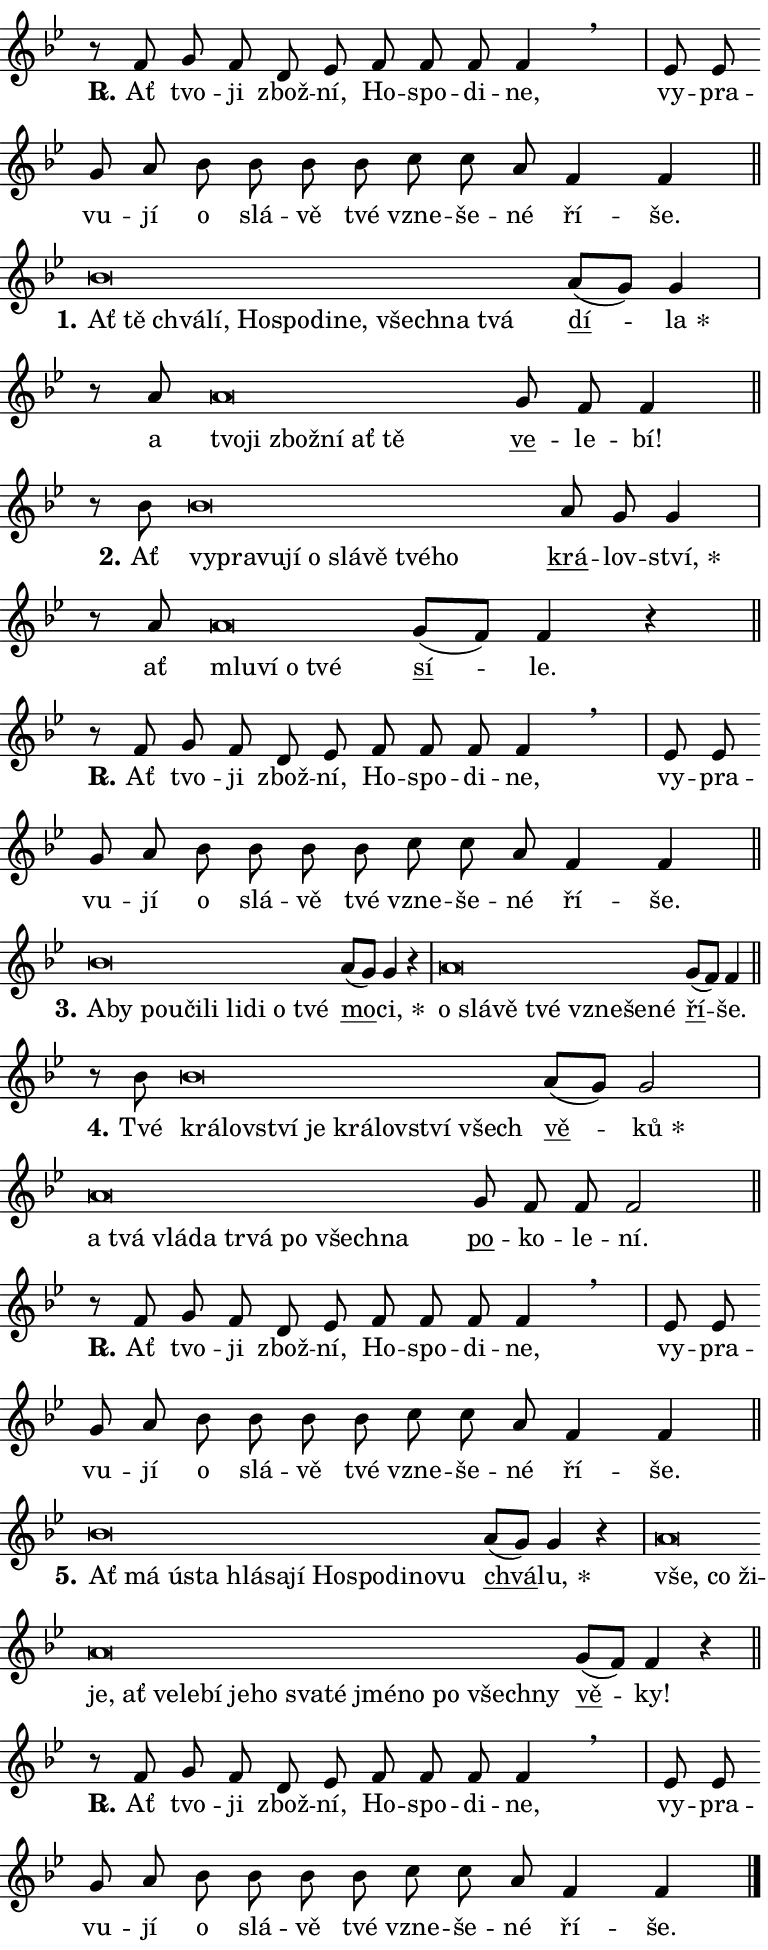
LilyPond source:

\version "2.24.0"
\header { tagline = "" }
\paper {
  indent = 0\cm
  top-margin = 0\cm
  right-margin = 0.13\cm % to fit lyric hyphens
  bottom-margin = 0\cm
  left-margin = 0\cm
  paper-width = 13\cm
  page-breaking = #ly:one-page-breaking
  system-system-spacing.basic-distance = #11
  score-system-spacing.basic-distance = #11
  ragged-last = ##f
}


%% Author: Thomas Morley
%% https://lists.gnu.org/archive/html/lilypond-user/2020-05/msg00002.html
#(define (line-position grob)
"Returns position of @var[grob} in current system:
   @code{'start}, if at first time-step
   @code{'end}, if at last time-step
   @code{'middle} otherwise
"
  (let* ((col (ly:item-get-column grob))
         (ln (ly:grob-object col 'left-neighbor))
         (rn (ly:grob-object col 'right-neighbor))
         (col-to-check-left (if (ly:grob? ln) ln col))
         (col-to-check-right (if (ly:grob? rn) rn col))
         (break-dir-left
           (and
             (ly:grob-property col-to-check-left 'non-musical #f)
             (ly:item-break-dir col-to-check-left)))
         (break-dir-right
           (and
             (ly:grob-property col-to-check-right 'non-musical #f)
             (ly:item-break-dir col-to-check-right))))
        (cond ((eqv? 1 break-dir-left) 'start)
              ((eqv? -1 break-dir-right) 'end)
              (else 'middle))))

#(define (tranparent-at-line-position vctor)
  (lambda (grob)
  "Relying on @code{line-position} select the relevant enry from @var{vctor}.
Used to determine transparency,"
    (case (line-position grob)
      ((end) (not (vector-ref vctor 0)))
      ((middle) (not (vector-ref vctor 1)))
      ((start) (not (vector-ref vctor 2))))))

noteHeadBreakVisibility =
#(define-music-function (break-visibility)(vector?)
"Makes @code{NoteHead}s transparent relying on @var{break-visibility}"
#{
  \override NoteHead.transparent =
    #(tranparent-at-line-position break-visibility)
#})

#(define delete-ledgers-for-transparent-note-heads
  (lambda (grob)
    "Reads whether a @code{NoteHead} is transparent.
If so this @code{NoteHead} is removed from @code{'note-heads} from
@var{grob}, which is supposed to be @code{LedgerLineSpanner}.
As a result ledgers are not printed for this @code{NoteHead}"
    (let* ((nhds-array (ly:grob-object grob 'note-heads))
           (nhds-list
             (if (ly:grob-array? nhds-array)
                 (ly:grob-array->list nhds-array)
                 '()))
           ;; Relies on the transparent-property being done before
           ;; Staff.LedgerLineSpanner.after-line-breaking is executed.
           ;; This is fragile ...
           (to-keep
             (remove
               (lambda (nhd)
                 (ly:grob-property nhd 'transparent #f))
               nhds-list)))
      ;; TODO find a better method to iterate over grob-arrays, similiar
      ;; to filter/remove etc for lists
      ;; For now rebuilt from scratch
      (set! (ly:grob-object grob 'note-heads)  '())
      (for-each
        (lambda (nhd)
          (ly:pointer-group-interface::add-grob grob 'note-heads nhd))
        to-keep))))

squashNotes = {
  \override NoteHead.X-extent = #'(-0.2 . 0.2)
  \override NoteHead.Y-extent = #'(-0.75 . 0)
  \override NoteHead.stencil =
    #(lambda (grob)
       (let ((pos (ly:grob-property grob 'staff-position)))
         (begin
           (if (< pos -7) (display "ERROR: Lower brevis then expected\n") (display ""))
           (if (<= pos -6) ly:text-interface::print ly:note-head::print))))
}
unSquashNotes = {
  \revert NoteHead.X-extent
  \revert NoteHead.Y-extent
  \revert NoteHead.stencil
}

hideNotes = \noteHeadBreakVisibility #begin-of-line-visible
unHideNotes = \noteHeadBreakVisibility #all-visible

% work-around for resetting accidentals
% https://lilypond.org/doc/v2.23/Documentation/notation/displaying-rhythms#unmetered-music
cadenzaMeasure = {
  \cadenzaOff
  \partial 1024 s1024
  \cadenzaOn
}

#(define-markup-command (accent layout props text) (markup?)
  "Underline accented syllable"
  (interpret-markup layout props
    #{\markup \override #'(offset . 4.3) \underline { #text }#}))

responsum = \markup \concat {
  "R" \hspace #-1.05 \path #0.1 #'((moveto 0 0.07) (lineto 0.9 0.8)) \hspace #0.05 "."
}

spaceSize = #0.6828661417322834 % exact space size for TeX Gyre Schola

\layout {
  \context {
    \Staff
    \remove "Time_signature_engraver"
    \override LedgerLineSpanner.after-line-breaking = #delete-ledgers-for-transparent-note-heads
  }
  \context {
    \Lyrics {
      \override LyricSpace.minimum-distance = \spaceSize
      \override LyricText.font-name = #"TeX Gyre Schola"
      \override LyricText.font-size = 1
      \override StanzaNumber.font-name = #"TeX Gyre Schola Bold"
      \override StanzaNumber.font-size = 1
    }
  }
  \context {
    \Score 
    \override NoteHead.text =
      #(lambda (grob) 
        (let ((pos (ly:grob-property grob 'staff-position)))
          #{\markup {
            \combine
              \halign #-0.55 \raise #(if (= pos -6) 0 0.5) \override #'(thickness . 2) \draw-line #'(3.2 . 0)
              \musicglyph "noteheads.sM1"
          }#}))
  }
}

% magnetic-lyrics.ily
%
%   written by
%     Jean Abou Samra <jean@abou-samra.fr>
%     Werner Lemberg <wl@gnu.org>
%
%   adapted by
%     Jiri Hon <jiri.hon@gmail.com>
%
% Version 2022-Apr-15

% https://www.mail-archive.com/lilypond-user@gnu.org/msg149350.html

#(define (Left_hyphen_pointer_engraver context)
   "Collect syllable-hyphen-syllable occurrences in lyrics and store
them in properties.  This engraver only looks to the left.  For
example, if the lyrics input is @code{foo -- bar}, it does the
following.

@itemize @bullet
@item
Set the @code{text} property of the @code{LyricHyphen} grob between
@q{foo} and @q{bar} to @code{foo}.

@item
Set the @code{left-hyphen} property of the @code{LyricText} grob with
text @q{foo} to the @code{LyricHyphen} grob between @q{foo} and
@q{bar}.
@end itemize

Use this auxiliary engraver in combination with the
@code{lyric-@/text::@/apply-@/magnetic-@/offset!} hook."
   (let ((hyphen #f)
         (text #f))
     (make-engraver
      (acknowledgers
       ((lyric-syllable-interface engraver grob source-engraver)
        (set! text grob)))
      (end-acknowledgers
       ((lyric-hyphen-interface engraver grob source-engraver)
        ;(when (not (grob::has-interface grob 'lyric-space-interface))
          (set! hyphen grob)));)
      ((stop-translation-timestep engraver)
       (when (and text hyphen)
         (ly:grob-set-object! text 'left-hyphen hyphen))
       (set! text #f)
       (set! hyphen #f)))))

#(define (lyric-text::apply-magnetic-offset! grob)
   "If the space between two syllables is less than the value in
property @code{LyricText@/.details@/.squash-threshold}, move the right
syllable to the left so that it gets concatenated with the left
syllable.

Use this function as a hook for
@code{LyricText@/.after-@/line-@/breaking} if the
@code{Left_@/hyphen_@/pointer_@/engraver} is active."
   (let ((hyphen (ly:grob-object grob 'left-hyphen #f)))
     (when hyphen
       (let ((left-text (ly:spanner-bound hyphen LEFT)))
         (when (grob::has-interface left-text 'lyric-syllable-interface)
           (let* ((common (ly:grob-common-refpoint grob left-text X))
                  (this-x-ext (ly:grob-extent grob common X))
                  (left-x-ext
                   (begin
                     ;; Trigger magnetism for left-text.
                     (ly:grob-property left-text 'after-line-breaking)
                     (ly:grob-extent left-text common X)))
                  ;; `delta` is the gap width between two syllables.
                  (delta (- (interval-start this-x-ext)
                            (interval-end left-x-ext)))
                  (details (ly:grob-property grob 'details))
                  (threshold (assoc-get 'squash-threshold details 0.2)))
             (when (< delta threshold)
               (let* (;; We have to manipulate the input text so that
                      ;; ligatures crossing syllable boundaries are not
                      ;; disabled.  For languages based on the Latin
                      ;; script this is essentially a beautification.
                      ;; However, for non-Western scripts it can be a
                      ;; necessity.
                      (lt (ly:grob-property left-text 'text))
                      (rt (ly:grob-property grob 'text))
                      (is-space (grob::has-interface hyphen 'lyric-space-interface))
                      (space (if is-space " " ""))
                      (extra-delta (if is-space spaceSize 0))
                      ;; Append new syllable.
                      (ltrt-space (if (and (string? lt) (string? rt))
                                (string-append lt space rt)
                                (make-concat-markup (list lt space rt))))
                      ;; Right-align `ltrt` to the right side.
                      (ltrt-space-markup (grob-interpret-markup
                               grob
                               (make-translate-markup
                                (cons (interval-length this-x-ext) 0)
                                (make-right-align-markup ltrt-space)))))
                 (begin
                   ;; Don't print `left-text`.
                   (ly:grob-set-property! left-text 'stencil #f)
                   ;; Set text and stencil (which holds all collected
                   ;; syllables so far) and shift it to the left.
                   (ly:grob-set-property! grob 'text ltrt-space)
                   (ly:grob-set-property! grob 'stencil ltrt-space-markup)
                   (ly:grob-translate-axis! grob (- (- delta extra-delta)) X))))))))))


#(define (lyric-hyphen::displace-bounds-first grob)
   ;; Make very sure this callback isn't triggered too early.
   (let ((left (ly:spanner-bound grob LEFT))
         (right (ly:spanner-bound grob RIGHT)))
     (ly:grob-property left 'after-line-breaking)
     (ly:grob-property right 'after-line-breaking)
     (ly:lyric-hyphen::print grob)))

squashThreshold = #0.4

\layout {
  \context {
    \Lyrics
    \consists #Left_hyphen_pointer_engraver
    \override LyricText.after-line-breaking =
      #lyric-text::apply-magnetic-offset!
    \override LyricHyphen.stencil = #lyric-hyphen::displace-bounds-first
    \override LyricText.details.squash-threshold = \squashThreshold
    \override LyricHyphen.minimum-distance = 0
    \override LyricHyphen.minimum-length = \squashThreshold
  }
}

squashText = \override LyricText.details.squash-threshold = 9999
unSquashText = \override LyricText.details.squash-threshold = \squashThreshold

leftText = \override LyricText.self-alignment-X = #LEFT
unLeftText = \revert LyricText.self-alignment-X

starOffset = #(lambda (grob) 
                (let ((x_offset (ly:self-alignment-interface::aligned-on-x-parent grob)))
                  (if (= x_offset 0) 0 (+ x_offset 1.2))))

star = #(define-music-function (syllable)(string?)
"Append star separator at the end of a syllable"
#{
  \once \override LyricText.X-offset = #starOffset
  \lyricmode { \markup {
    #syllable
    \override #'((font-name . "TeX Gyre Schola Bold")) \hspace #0.2 \lower #0.65 \larger "*"
  } }
#})

starAccent = #(define-music-function (syllable)(string?)
"Append star separator at the end of a syllable and make accent"
#{
  \once \override LyricText.X-offset = #starOffset
  \lyricmode { \markup {
    \accent #syllable
    \override #'((font-name . "TeX Gyre Schola Bold")) \hspace #0.2 \lower #0.65 \larger "*"
  } }
#})

breath = #(define-music-function (syllable)(string?)
"Append breathing indicator at the end of a syllable"
#{
  \lyricmode { \markup { #syllable "+" } }
#})

optionalBreath = #(define-music-function (syllable)(string?)
"Append optional breathing indicator at the end of a syllable"
#{
  \lyricmode { \markup { #syllable "(+)" } }
#})


\score {
    <<
        \new Voice = "melody" { \cadenzaOn \key bes \major \relative { r8 f' g f d es \bar "" f f f f4 \breathe \cadenzaMeasure \bar "|" es8 es \bar "" g a \bar "" bes bes \bar "" bes bes \bar "" c c a f4 f \cadenzaMeasure \bar "||" \break } }
        \new Lyrics \lyricsto "melody" { \lyricmode { \set stanza = \responsum
Ať tvo -- ji zbož -- ní, Ho -- spo -- di -- ne, vy -- pra -- vu -- jí o slá -- vě tvé vzne -- še -- né ří -- še. } }
    >>
    \layout {}
}

\score {
    <<
        \new Voice = "melody" { \cadenzaOn \key bes \major \relative { \squashNotes bes'\breve*1/16 \hideNotes \breve*1/16 \bar "" \breve*1/16 \bar "" \breve*1/16 \bar "" \breve*1/16 \bar "" \breve*1/16 \bar "" \breve*1/16 \bar "" \breve*1/16 \bar "" \breve*1/16 \bar "" \breve*1/16 \breve*1/16 \bar "" \unHideNotes \unSquashNotes \bar "" a8[( g)] g4 \cadenzaMeasure \bar "|" r8 a8 \squashNotes a\breve*1/16 \hideNotes \breve*1/16 \bar "" \breve*1/16 \bar "" \breve*1/16 \bar "" \breve*1/16 \breve*1/16 \bar "" \unHideNotes \unSquashNotes \bar "" g8 f f4 \cadenzaMeasure \bar "||" \break } }
        \new Lyrics \lyricsto "melody" { \lyricmode { \set stanza = "1."
\leftText Ať \squashText tě chvá -- lí, Ho -- spo -- di -- ne, všech -- na tvá \unLeftText \unSquashText \markup \accent dí -- \star la a \leftText tvo -- \squashText ji zbož -- ní ať tě \unLeftText \unSquashText \markup \accent ve -- le -- bí! } }
    >>
    \layout {}
}

\score {
    <<
        \new Voice = "melody" { \cadenzaOn \key bes \major \relative { r8 bes'8 \squashNotes bes\breve*1/16 \hideNotes \breve*1/16 \bar "" \breve*1/16 \bar "" \breve*1/16 \bar "" \breve*1/16 \bar "" \breve*1/16 \bar "" \breve*1/16 \bar "" \breve*1/16 \breve*1/16 \bar "" \unHideNotes \unSquashNotes \bar "" a8 g g4 \cadenzaMeasure \bar "|" r8 a8 \squashNotes a\breve*1/16 \hideNotes \breve*1/16 \bar "" \breve*1/16 \breve*1/16 \bar "" \unHideNotes \unSquashNotes \bar "" g8[( f)] f4 r \cadenzaMeasure \bar "||" \break } }
        \new Lyrics \lyricsto "melody" { \lyricmode { \set stanza = "2."
Ať \leftText vy -- \squashText pra -- vu -- jí o slá -- vě tvé -- ho \unLeftText \unSquashText \markup \accent krá -- lov -- \star ství, ať \leftText mlu -- \squashText ví o tvé \unLeftText \unSquashText \markup \accent sí -- le. } }
    >>
    \layout {}
}

\score {
    <<
        \new Voice = "melody" { \cadenzaOn \key bes \major \relative { r8 f' g f d es \bar "" f f f f4 \breathe \cadenzaMeasure \bar "|" es8 es \bar "" g a \bar "" bes bes \bar "" bes bes \bar "" c c a f4 f \cadenzaMeasure \bar "||" \break } }
        \new Lyrics \lyricsto "melody" { \lyricmode { \set stanza = \responsum
Ať tvo -- ji zbož -- ní, Ho -- spo -- di -- ne, vy -- pra -- vu -- jí o slá -- vě tvé vzne -- še -- né ří -- še. } }
    >>
    \layout {}
}

\score {
    <<
        \new Voice = "melody" { \cadenzaOn \key bes \major \relative { \squashNotes bes'\breve*1/16 \hideNotes \breve*1/16 \bar "" \breve*1/16 \bar "" \breve*1/16 \bar "" \breve*1/16 \bar "" \breve*1/16 \bar "" \breve*1/16 \bar "" \breve*1/16 \bar "" \breve*1/16 \breve*1/16 \bar "" \unHideNotes \unSquashNotes \bar "" a8[( g)] g4 r \cadenzaMeasure \bar "|" \squashNotes a\breve*1/16 \hideNotes \breve*1/16 \bar "" \breve*1/16 \bar "" \breve*1/16 \bar "" \breve*1/16 \bar "" \breve*1/16 \breve*1/16 \bar "" \unHideNotes \unSquashNotes \bar "" g8[( f)] f4 \cadenzaMeasure \bar "||" \break } }
        \new Lyrics \lyricsto "melody" { \lyricmode { \set stanza = "3."
\leftText A -- \squashText by po -- u -- či -- li li -- di o tvé \unLeftText \unSquashText \markup \accent mo -- \star ci, \leftText o \squashText slá -- vě tvé vzne -- še -- né \unLeftText \unSquashText \markup \accent ří -- še. } }
    >>
    \layout {}
}

\score {
    <<
        \new Voice = "melody" { \cadenzaOn \key bes \major \relative { r8 bes'8 \squashNotes bes\breve*1/16 \hideNotes \breve*1/16 \bar "" \breve*1/16 \bar "" \breve*1/16 \bar "" \breve*1/16 \bar "" \breve*1/16 \bar "" \breve*1/16 \breve*1/16 \bar "" \unHideNotes \unSquashNotes \bar "" a8[( g)] g2 \cadenzaMeasure \bar "|" \squashNotes a\breve*1/16 \hideNotes \breve*1/16 \bar "" \breve*1/16 \bar "" \breve*1/16 \bar "" \breve*1/16 \bar "" \breve*1/16 \bar "" \breve*1/16 \bar "" \breve*1/16 \breve*1/16 \bar "" \unHideNotes \unSquashNotes \bar "" g8 f f f2 \cadenzaMeasure \bar "||" \break } }
        \new Lyrics \lyricsto "melody" { \lyricmode { \set stanza = "4."
Tvé \leftText krá -- \squashText lov -- ství je krá -- lov -- ství všech \unLeftText \unSquashText \markup \accent vě -- \star ků \leftText a \squashText tvá vlá -- da tr -- vá po všech -- na \unLeftText \unSquashText \markup \accent po -- ko -- le -- ní. } }
    >>
    \layout {}
}

\score {
    <<
        \new Voice = "melody" { \cadenzaOn \key bes \major \relative { r8 f' g f d es \bar "" f f f f4 \breathe \cadenzaMeasure \bar "|" es8 es \bar "" g a \bar "" bes bes \bar "" bes bes \bar "" c c a f4 f \cadenzaMeasure \bar "||" \break } }
        \new Lyrics \lyricsto "melody" { \lyricmode { \set stanza = \responsum
Ať tvo -- ji zbož -- ní, Ho -- spo -- di -- ne, vy -- pra -- vu -- jí o slá -- vě tvé vzne -- še -- né ří -- še. } }
    >>
    \layout {}
}

\score {
    <<
        \new Voice = "melody" { \cadenzaOn \key bes \major \relative { \squashNotes bes'\breve*1/16 \hideNotes \breve*1/16 \bar "" \breve*1/16 \bar "" \breve*1/16 \bar "" \breve*1/16 \bar "" \breve*1/16 \bar "" \breve*1/16 \bar "" \breve*1/16 \bar "" \breve*1/16 \bar "" \breve*1/16 \bar "" \breve*1/16 \breve*1/16 \bar "" \unHideNotes \unSquashNotes \bar "" a8[( g)] g4 r \cadenzaMeasure \bar "|" \squashNotes a\breve*1/16 \hideNotes \breve*1/16 \bar "" \breve*1/16 \bar "" \breve*1/16 \bar "" \breve*1/16 \bar "" \breve*1/16 \bar "" \breve*1/16 \bar "" \breve*1/16 \bar "" \breve*1/16 \bar "" \breve*1/16 \bar "" \breve*1/16 \bar "" \breve*1/16 \bar "" \breve*1/16 \bar "" \breve*1/16 \bar "" \breve*1/16 \bar "" \breve*1/16 \breve*1/16 \bar "" \unHideNotes \unSquashNotes \bar "" g8[( f)] f4 r \cadenzaMeasure \bar "||" \break } }
        \new Lyrics \lyricsto "melody" { \lyricmode { \set stanza = "5."
\leftText Ať \squashText má ú -- sta hlá -- sa -- jí Ho -- spo -- di -- no -- vu \unLeftText \unSquashText \markup \accent chvá -- \star lu, \leftText vše, \squashText co ži -- je, ať ve -- le -- bí je -- ho sva -- té jmé -- no po všech -- ny \unLeftText \unSquashText \markup \accent vě -- ky! } }
    >>
    \layout {}
}

\score {
    <<
        \new Voice = "melody" { \cadenzaOn \key bes \major \relative { r8 f' g f d es \bar "" f f f f4 \breathe \cadenzaMeasure \bar "|" es8 es \bar "" g a \bar "" bes bes \bar "" bes bes \bar "" c c a f4 f \cadenzaMeasure \bar "||" \break } \bar "|." }
        \new Lyrics \lyricsto "melody" { \lyricmode { \set stanza = \responsum
Ať tvo -- ji zbož -- ní, Ho -- spo -- di -- ne, vy -- pra -- vu -- jí o slá -- vě tvé vzne -- še -- né ří -- še. } }
    >>
    \layout {}
}
